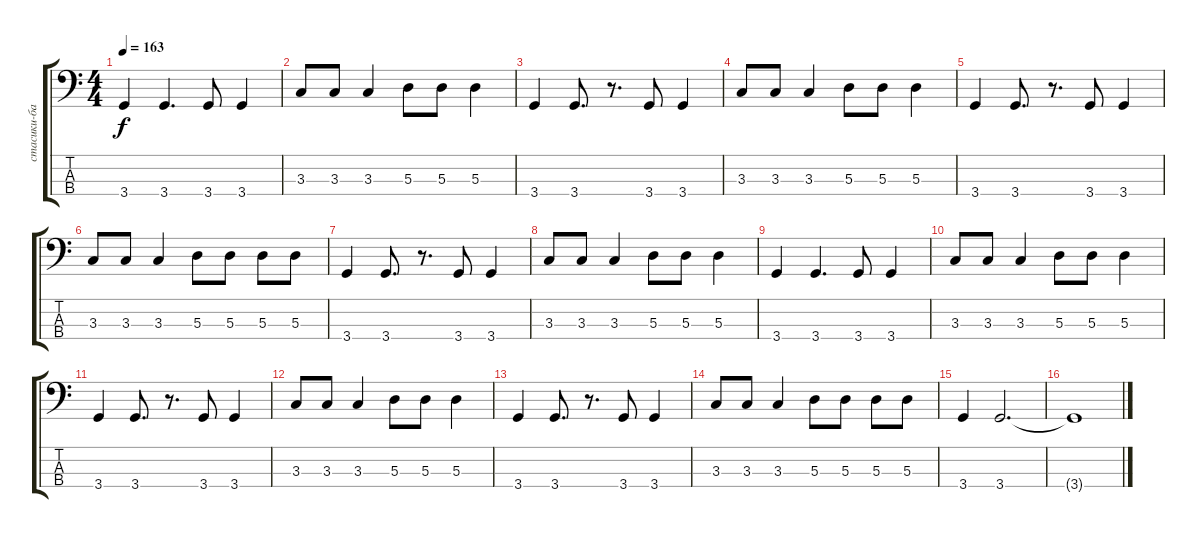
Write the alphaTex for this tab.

\track ("стасики-бас" "стасики-ба") {instrument electricbassfinger}
\staff {score tabs}
\tuning (G2 D2 A1 E1) {hide}
\ts (4 4)
\tempo 163
\clef f4
\ks c
3.4.4{dy f} 3.4.4{d} 3.4.8 3.4.4 |
3.3.8 3.3.8 3.3.4 5.3.8 5.3.8 5.3.4 |
3.4.4 3.4.8{d} r.8{d} 3.4.8 3.4.4 |
3.3.8 3.3.8 3.3.4 5.3.8 5.3.8 5.3.4 |
3.4.4 3.4.8{d} r.8{d} 3.4.8 3.4.4 |
3.3.8 3.3.8 3.3.4 5.3.8 5.3.8 5.3.8 5.3.8 |
3.4.4 3.4.8{d} r.8{d} 3.4.8 3.4.4 |
3.3.8 3.3.8 3.3.4 5.3.8 5.3.8 5.3.4 |
3.4.4 3.4.4{d} 3.4.8 3.4.4 |
3.3.8 3.3.8 3.3.4 5.3.8 5.3.8 5.3.4 |
3.4.4 3.4.8{d} r.8{d} 3.4.8 3.4.4 |
3.3.8 3.3.8 3.3.4 5.3.8 5.3.8 5.3.4 |
3.4.4 3.4.8{d} r.8{d} 3.4.8 3.4.4 |
3.3.8 3.3.8 3.3.4 5.3.8 5.3.8 5.3.8 5.3.8 |
3.4.4 3.4.2{d} |
3.4{sl t}.1
